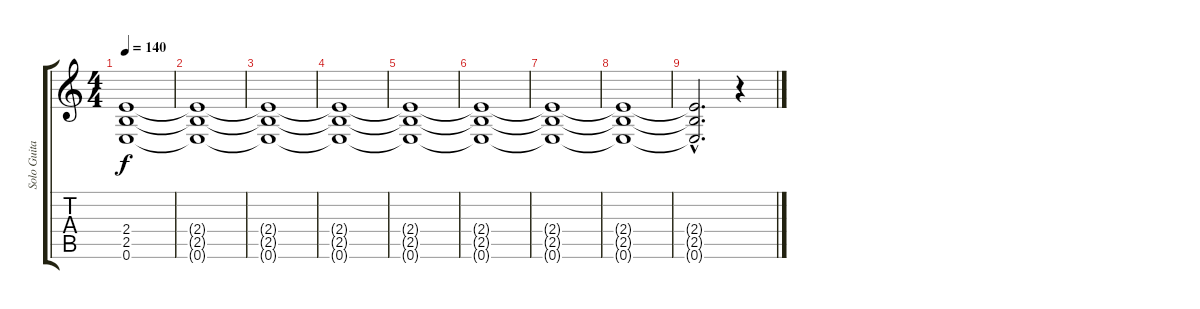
\track ("Solo Guitar" "Solo Guita") {instrument overdrivenguitar}
\staff {score tabs}
\tuning (E4 B3 G3 D3 A2 E2) {hide}
\ts (4 4)
\tempo 140
\clef g2
\ks c
(2.4 2.5 0.6).1{dy f} |
(2.4{t} 2.5{t} 0.6{t}).1 |
(2.4{t} 2.5{t} 0.6{t}).1 |
(2.4{t} 2.5{t} 0.6{t}).1 |
(2.4{t} 2.5{t} 0.6{t}).1 |
(2.4{t} 2.5{t} 0.6{t}).1 |
(2.4{t} 2.5{t} 0.6{t}).1 |
(2.4{t} 2.5{t} 0.6{t}).1 |
(2.4{hac t} 2.5{hac t} 0.6{hac t}).2{d} r.4
